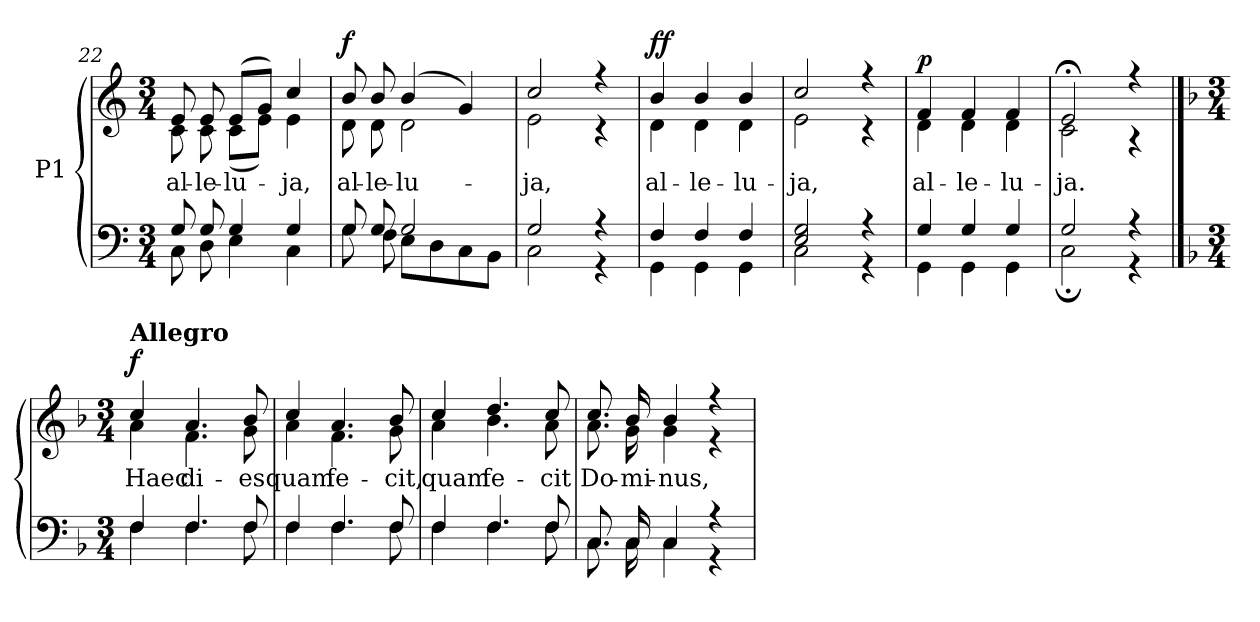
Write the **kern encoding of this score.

**kern	**kern	**text	**dynam
*part1	*part1	*part1	*part1
*staff2	*staff1	*staff1	*staff1/2
*I"P1	*	*	*
*clefF4	*clefG2	*	*
*k[]	*k[]	*	*
*C:	*C:	*	*
*M3/4	*M3/4	*	*
=22	=22	=22	=22
*^	*	*	*
!	!	!	!LO:LY:b:color=#000000	!
*	*	*^	*	*
8Gi/	8Ci\	8ei/	8ci\	al-	.
!	!	!	!	!LO:LY:b:color=#000000	!
8Gi/	8Di\	8ei/	8ci\	-le-	.
!	!	!	!	!LO:LY:b:color=#000000	!
4Gi/	4Ei\	(8ei/L	(8ci\L	-lu-	.
.	.	8gi/J)	8ei\J)	.	.
!	!	!	!	!LO:LY:b:color=#000000	!
4Gi/	4Ci\	4cci/	4ei\	-ja,	.
=23	=23	=23	=23	=23	=23
!	!	!	!	!LO:LY:b:color=#000000	!
8Gi/	8Gi\	8bi/	8di\	al-	f
!	!	!	!	!LO:LY:b:color=#000000	!
8Gi/	8Fi\	8bi/	8di\	-le-	.
!	!	!	!	!LO:LY:b:color=#000000	!
2Gi/	8Ei\L	(4bi/	2di\	-lu-	.
.	8Di\	.	.	.	.
.	8Ci\	4gi/)	.	.	.
.	8BBi\J	.	.	.	.
=24	=24	=24	=24	=24	=24
!	!	!	!	!LO:LY:b:color=#000000	!
2Gi/	2Ci\	2cci/	2ei\	-ja,	.
4r	4r	4r	4r	.	.
!!LO:LB:g=z	!!
=25	=25	=25	=25	=25	=25
!	!	!	!	!LO:LY:b:color=#000000	!
4Fi/	4GGi\	4bi/	4di\	al-	ff
!	!	!	!	!LO:LY:b:color=#000000	!
4Fi/	4GGi\	4bi/	4di\	-le-	.
!	!	!	!	!LO:LY:b:color=#000000	!
4Fi/	4GGi\	4bi/	4di\	-lu-	.
=26	=26	=26	=26	=26	=26
!	!	!	!	!LO:LY:b:color=#000000	!
2Ei/ 2Gi	2Ci\	2cci/	2ei\	-ja,	.
4r	4r	4r	4r	.	.
=27	=27	=27	=27	=27	=27
!	!	!	!	!LO:LY:b:color=#000000	!
4Gi/	4GGi\	4fi/	4di\	al-	p
!	!	!	!	!LO:LY:b:color=#000000	!
4Gi/	4GGi\	4fi/	4di\	-le-	.
!	!	!	!	!LO:LY:b:color=#000000	!
4Gi/	4GGi\	4fi/	4di\	-lu-	.
=28	=28	=28	=28	=28	=28
!	!	!	!	!LO:LY:b:color=#000000	!
2Gi/	2C;i\	2e;i/	2ci\	-ja.	.
4r	4r	4r	4r	.	.
!!LO:PB:g=z	!!
==1	==1	==1	==1	==1	==1
*k[b-]	*	*k[b-]	*	*	*
*F:	*	*F:	*	*	*
*M3/4	*	*M3/4	*	*	*
*	*	*MM120	*	*	*
!	!	!LO:TX:a:B:t=Allegro	!	!	!
!	!	!	!	!LO:LY:b:color=#000000	!
4Fi/	4Fi\	4cci/	4ai\	Haec	f
!	!	!	!	!LO:LY:b:color=#000000	!
4.Fi/	4.Fi\	4.ai/	4.fi\	di-	.
!	!	!	!	!LO:LY:b:color=#000000	!
8Fi/	8Fi\	8b-i/	8gi\	-es	.
=2	=2	=2	=2	=2	=2
!	!	!	!	!LO:LY:b:color=#000000	!
4Fi/	4Fi\	4cci/	4ai\	quam	.
!	!	!	!	!LO:LY:b:color=#000000	!
4.Fi/	4.Fi\	4.ai/	4.fi\	fe-	.
!	!	!	!	!LO:LY:b:color=#000000	!
8Fi/	8Fi\	8b-i/	8gi\	-cit,	.
=3	=3	=3	=3	=3	=3
!	!	!	!	!LO:LY:b:color=#000000	!
4Fi/	4Fi\	4cci/	4ai\	quam	.
!	!	!	!	!LO:LY:b:color=#000000	!
4.Fi/	4.Fi\	4.ddi/	4.b-i\	fe-	.
!	!	!	!	!LO:LY:b:color=#000000	!
8Fi/	8Fi\	8cci/	8ai\	-cit	.
=4	=4	=4	=4	=4	=4
!	!	!	!	!LO:LY:b:color=#000000	!
8.Ci/	8.Ci\	8.cci/	8.ai\	Do-	.
!	!	!	!	!LO:LY:b:color=#000000	!
16Ci/	16Ci\	16b-i/	16gi\	-mi-	.
!	!	!	!	!LO:LY:b:color=#000000	!
4Ci/	4Ci\	4b-i/	4gi\	-nus,	.
4r	4r	4r	4r	.	.
*v	*v	*	*	*	*
*	*v	*v	*	*
=	=	=	=
*-	*-	*-	*-
